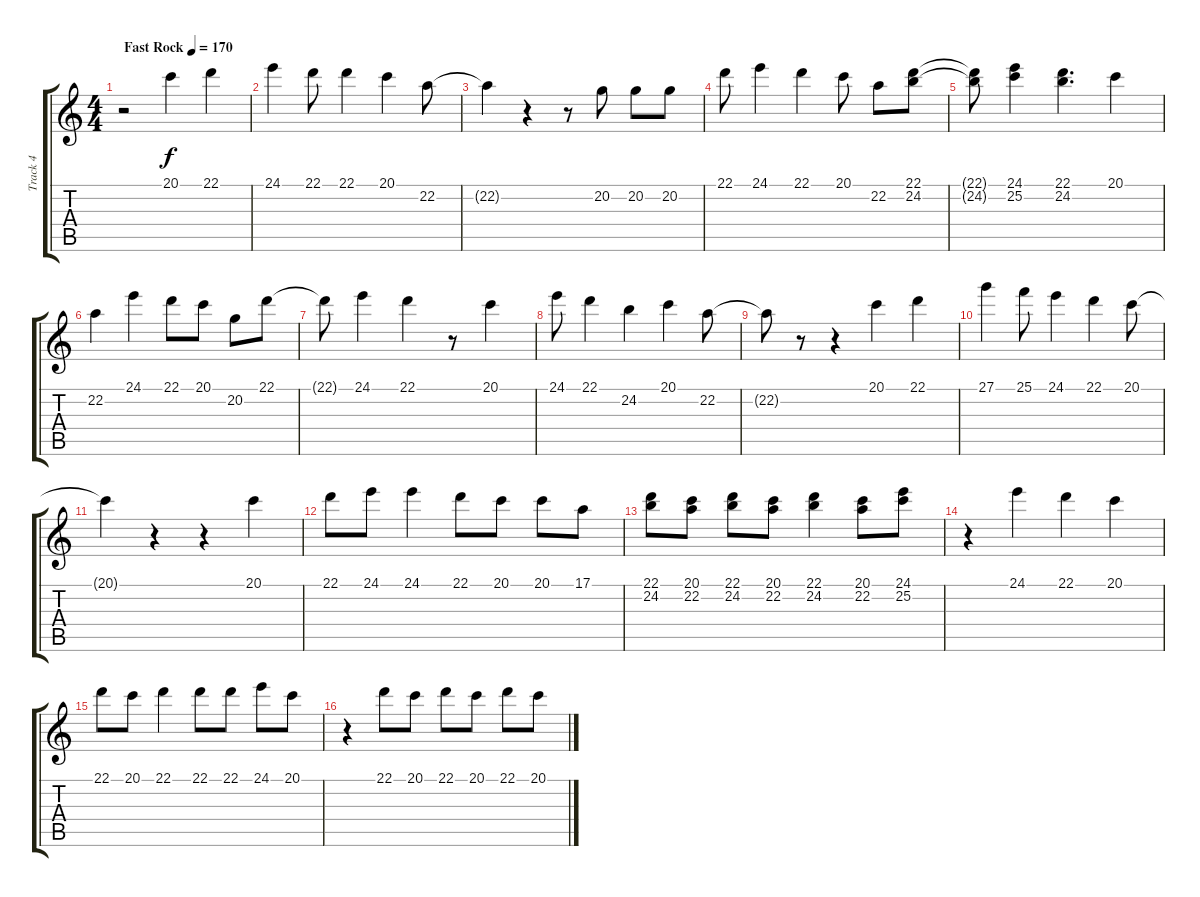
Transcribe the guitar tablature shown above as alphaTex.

\track ("Track 4" "Track 4") {instrument clarinet}
\staff {score tabs}
\tuning (E4 B3 G3 D3 A2 E2) {hide}
\ts (4 4)
\tempo (170 "Fast Rock")
\clef g2
\ks c
r.2{dy f instrument clarinet} 20.1.4 22.1.4 |
24.1.4 22.1.8 22.1.4 20.1.4 22.2.8 |
22.2{t}.4 r.4 r.8 20.2.8 20.2.8 20.2.8 |
22.1.8 24.1.4 22.1.4 20.1.8 22.2.8 (22.1 24.2).8 |
(22.1{t} 24.2{t}).8 (24.1 25.2).4 (22.1 24.2).4{d} 20.1.4 |
22.2.4 24.1.4 22.1.8 20.1.8 20.2.8 22.1.8 |
22.1{t}.8 24.1.4 22.1.4 r.8 20.1.4 |
24.1.8 22.1.4 24.2.4 20.1.4 22.2.8 |
22.2{t}.8 r.8 r.4 20.1.4 22.1.4 |
27.1.4 25.1.8 24.1.4 22.1.4 20.1.8 |
20.1{t}.4 r.4 r.4 20.1.4 |
22.1.8 24.1.8 24.1.4 22.1.8 20.1.8 20.1.8 17.1.8 |
(22.1 24.2).8 (20.1 22.2).8 (22.1 24.2).8 (20.1 22.2).8 (22.1 24.2).4 (20.1 22.2).8 (24.1 25.2).8 |
r.4 24.1.4 22.1.4 20.1.4 |
22.1.8 20.1.8 22.1.4 22.1.8 22.1.8 24.1.8 20.1.8 |
r.4 22.1.8 20.1.8 22.1.8 20.1.8 22.1.8 20.1.8
